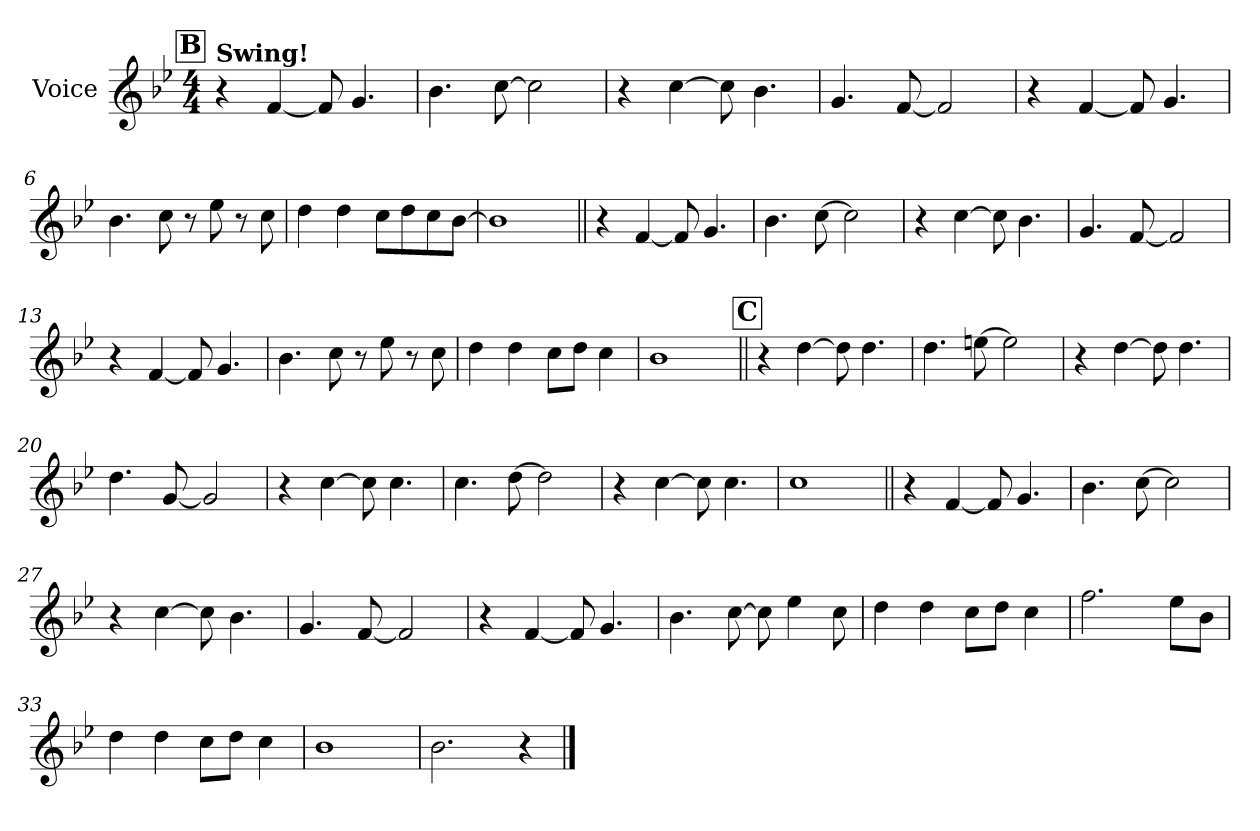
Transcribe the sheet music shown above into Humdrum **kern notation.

**kern
*part1
*staff1
*I"Voice
*I'V
!!LO:LB:g=z
*clefG2
*k[b-e-]
*B-:
*M4/4
!!LO:REH:place=s1:a:t=B
=1
!LO:TX:a:B:t=Swing!
4r
[4f/
8f/]
4.g/
=2
4.b-\
[8cc\
2cc\]
=3
4r
[4cc\
8cc\]
4.b-\
=4
4.g/
[8f/
2f/]
!!LO:LB:g=z
=5
4r
[4f/
8f/]
4.g/
=6
4.b-\
8cc\
8r
8ee-\
8r
8cc\
=7
4dd\
4dd\
8cc\L
8dd\
8cc\
[8b-\J
=8
1b-]
!!LO:LB:g=z
=9||
4r
[4f/
8f/]
4.g/
=10
4.b-\
[8cc\
2cc\]
=11
4r
[4cc\
8cc\]
4.b-\
=12
4.g/
[8f/
2f/]
!!LO:LB:g=z
=13
4r
[4f/
8f/]
4.g/
=14
4.b-\
8cc\
8r
8ee-\
8r
8cc\
=15
4dd\
4dd\
8cc\L
8dd\J
4cc\
=16
1b-
!!LO:LB:g=z
!!LO:REH:place=s1:a:t=C
=17||
4r
[4dd\
8dd\]
4.dd\
=18
4.dd\
[8een\
2ee\]
=19
4r
[4dd\
8dd\]
4.dd\
=20
4.dd\
[8g/
2g/]
!!LO:LB:g=z
=21
4r
[4cc\
8cc\]
4.cc\
=22
4.cc\
[8dd\
2dd\]
=23
4r
[4cc\
8cc\]
4.cc\
=24
1cc
!!LO:LB:g=z
=25||
4r
[4f/
8f/]
4.g/
=26
4.b-\
[8cc\
2cc\]
=27
4r
[4cc\
8cc\]
4.b-\
=28
4.g/
[8f/
2f/]
!!LO:LB:g=z
=29
4r
[4f/
8f/]
4.g/
=30
4.b-\
[8cc\
8cc\]
4ee-\
8cc\
=31
4dd\
4dd\
8cc\L
8dd\J
4cc\
=32
2.ff\
8ee-\L
8b-\J
!!LO:PB:g=z
=33
4dd\
4dd\
8cc\L
8dd\J
4cc\
=34
1b-
=35
2.b-\
4r
==
*-
